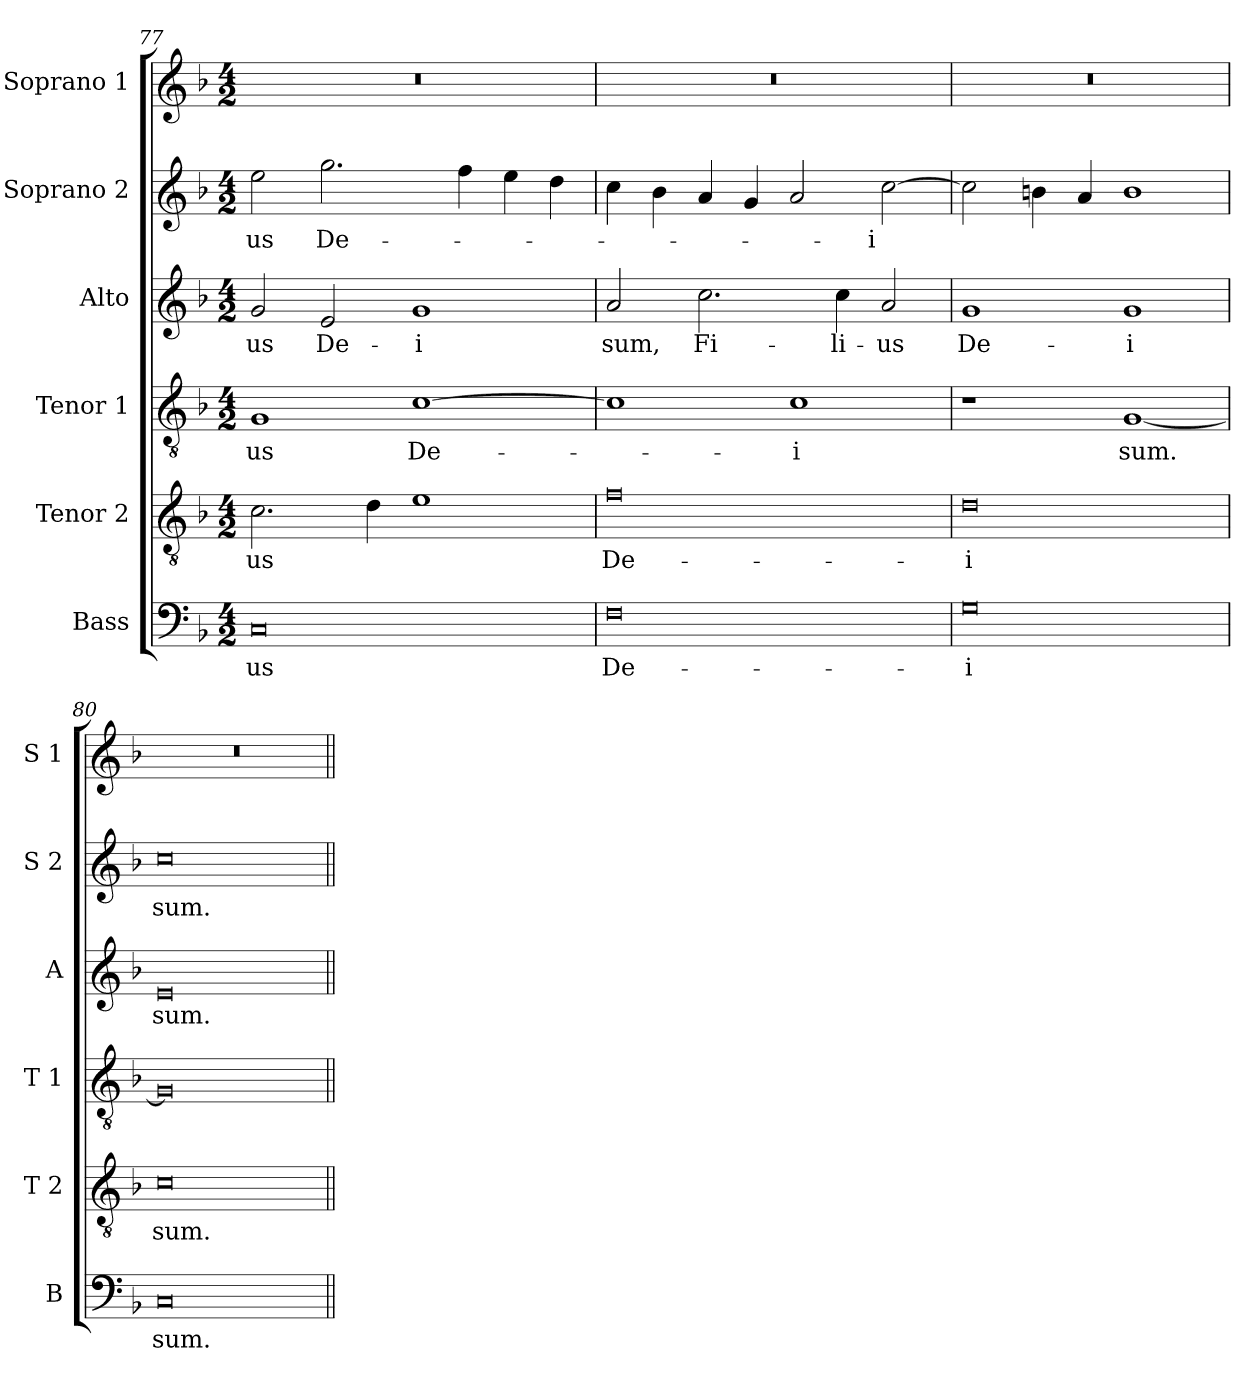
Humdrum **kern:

**kern	**text	**kern	**text	**kern	**text	**kern	**text	**kern	**text	**kern
*part6	*part6	*part5	*part5	*part4	*part4	*part3	*part3	*part2	*part2	*part1
*staff6	*staff6	*staff5	*staff5	*staff4	*staff4	*staff3	*staff3	*staff2	*staff2	*staff1
*I"Bass	*	*I"Tenor 2	*	*I"Tenor 1	*	*I"Alto	*	*I"Soprano 2	*	*I"Soprano 1
*I'B	*	*I'T 2	*	*I'T 1	*	*I'A	*	*I'S 2	*	*I'S 1
!!LO:LB:g=z
*clefF4	*	*clefGv2	*	*clefGv2	*	*clefG2	*	*clefG2	*	*clefG2
*k[b-]	*	*k[b-]	*	*k[b-]	*	*k[b-]	*	*k[b-]	*	*k[b-]
*F:	*	*F:	*	*F:	*	*F:	*	*F:	*	*F:
*M4/2	*	*M4/2	*	*M4/2	*	*M4/2	*	*M4/2	*	*M4/2
=77	=77	=77	=77	=77	=77	=77	=77	=77	=77	=77
!	!LO:LY:b	!	!	!	!	!	!	!	!	!
!	!	!	!LO:LY:b	!	!	!	!	!	!	!
!	!	!	!	!	!LO:LY:b	!	!	!	!	!
!	!	!	!	!	!	!	!LO:LY:b	!	!	!
!	!	!	!	!	!	!	!	!	!LO:LY:b	!
0C	-us	2.c\	-us	1G	-us	2g/	-us	2ee\	-us	0r
!	!	!	!	!	!	!	!LO:LY:b	!	!	!
!	!	!	!	!	!	!	!	!	!LO:LY:b	!
.	.	.	.	.	.	2e/	De-	2.gg\	De-	.
.	.	4d\	.	.	.	.	.	.	.	.
!	!	!	!	!	!LO:LY:b	!	!	!	!	!
!	!	!	!	!	!	!	!LO:LY:b	!	!	!
.	.	1e	.	[1c	De-	1g	-i	.	.	.
.	.	.	.	.	.	.	.	4ff\	.	.
.	.	.	.	.	.	.	.	4ee\	.	.
.	.	.	.	.	.	.	.	4dd\	.	.
=78	=78	=78	=78	=78	=78	=78	=78	=78	=78	=78
!	!LO:LY:b	!	!	!	!	!	!	!	!	!
!	!	!	!LO:LY:b	!	!	!	!	!	!	!
!	!	!	!	!	!	!	!LO:LY:b	!	!	!
0F	De-	0f	De-	1c]	.	2a/	sum,	4cc\	.	0r
.	.	.	.	.	.	.	.	4b-\	.	.
!	!	!	!	!	!	!	!LO:LY:b	!	!	!
.	.	.	.	.	.	2.cc\	Fi-	4a/	.	.
.	.	.	.	.	.	.	.	4g/	.	.
!	!	!	!	!	!LO:LY:b	!	!	!	!	!
.	.	.	.	1c	-i	.	.	2a/	.	.
!	!	!	!	!	!	!	!LO:LY:b	!	!	!
.	.	.	.	.	.	4cc\	-li-	.	.	.
!	!	!	!	!	!	!	!LO:LY:b	!	!	!
!	!	!	!	!	!	!	!	!	!LO:LY:b	!
.	.	.	.	.	.	2a/	-us	[2cc\	-i	.
=79	=79	=79	=79	=79	=79	=79	=79	=79	=79	=79
!	!LO:LY:b	!	!	!	!	!	!	!	!	!
!	!	!	!LO:LY:b	!	!	!	!	!	!	!
!	!	!	!	!	!	!	!LO:LY:b	!	!	!
0G	-i	0d	-i	1r	.	1g	De-	2cc\]	.	0r
.	.	.	.	.	.	.	.	4bn\	.	.
.	.	.	.	.	.	.	.	4a/	.	.
!	!	!	!	!	!LO:LY:b	!	!	!	!	!
!	!	!	!	!	!	!	!LO:LY:b	!	!	!
.	.	.	.	[1G	sum.	1g	-i	1b	.	.
=80	=80	=80	=80	=80	=80	=80	=80	=80	=80	=80
!	!LO:LY:b	!	!	!	!	!	!	!	!	!
!	!	!	!LO:LY:b	!	!	!	!	!	!	!
!	!	!	!	!	!	!	!LO:LY:b	!	!	!
!	!	!	!	!	!	!	!	!	!LO:LY:b	!
0C	sum.	0c	sum.	0G]	.	0e	sum.	0cc	sum.	0r
=||	=||	=||	=||	=||	=||	=||	=||	=||	=||	=||
*-	*-	*-	*-	*-	*-	*-	*-	*-	*-	*-
